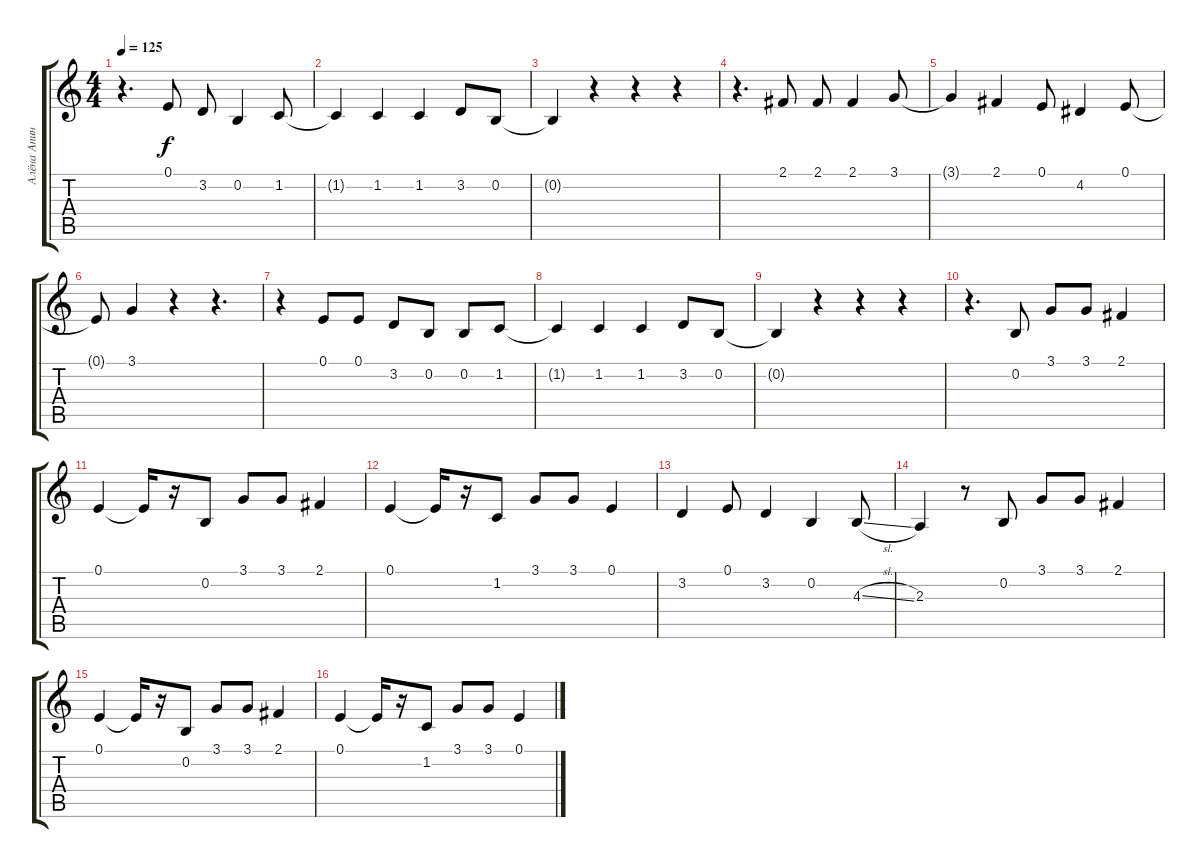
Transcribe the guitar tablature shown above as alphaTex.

\track ("Алёна Апина (вокал)" "Алёна Апин") {instrument lead6voice}
\staff {score tabs}
\tuning (E4 B3 G3 D3 A2 E2) {hide}
\ts (4 4)
\tempo 125
\clef g2
\ks c
r.4{d dy f} 0.1.8 3.2.8 0.2.4 1.2.8 |
1.2{t}.4 1.2.4 1.2.4 3.2.8 0.2.8 |
0.2{t}.4 r.4 r.4 r.4 |
r.4{d} 2.1.8 2.1.8 2.1.4 3.1.8 |
3.1{t}.4 2.1.4 0.1.8 4.2.4 0.1.8 |
0.1{t}.8 3.1.4 r.4 r.4{d} |
r.4 0.1.8 0.1.8 3.2.8 0.2.8 0.2.8 1.2.8 |
1.2{t}.4 1.2.4 1.2.4 3.2.8 0.2.8 |
0.2{t}.4 r.4 r.4 r.4 |
r.4{d} 0.2.8 3.1.8 3.1.8 2.1.4 |
0.1.4 0.1{t}.16 r.16 0.2.8 3.1.8 3.1.8 2.1.4 |
0.1.4 0.1{t}.16 r.16 1.2.8 3.1.8 3.1.8 0.1.4 |
3.2.4 0.1.8 3.2.4 0.2.4 4.3{sl}.8 |
2.3.4 r.8 0.2.8 3.1.8 3.1.8 2.1.4 |
0.1.4 0.1{t}.16 r.16 0.2.8 3.1.8 3.1.8 2.1.4 |
0.1.4 0.1{t}.16 r.16 1.2.8 3.1.8 3.1.8 0.1.4
